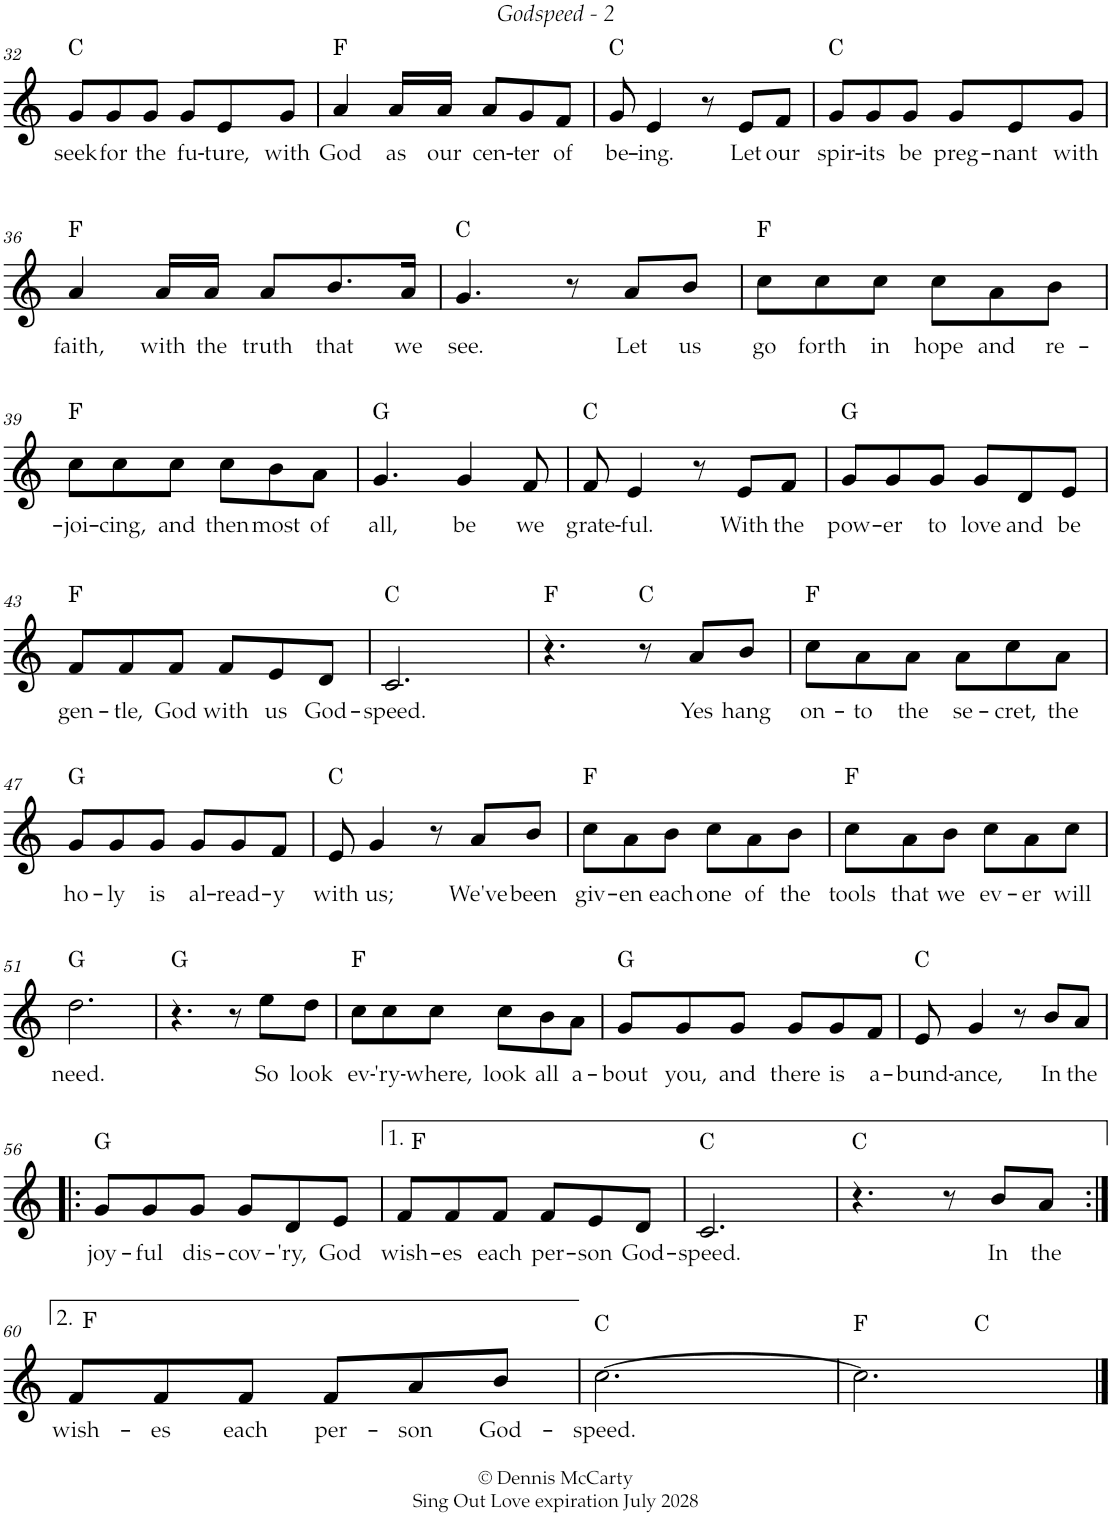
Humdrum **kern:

**kern	**text	**harte
*part1	*part1	*part1
*staff1	*staff1	*
*I"Piano	*	*
*I'Pno.	*	*
!!LO:PB:g=z
*clefG2	*	*
*k[]	*	*
*M6/8	*	*
=32	=32	=32
!	!LO:LY:b	!
8g/L	seek	C:maj
!	!LO:LY:b	!
8g/	for	.
!	!LO:LY:b	!
8g/J	the	.
!	!LO:LY:b	!
8g/L	fu-	.
!	!LO:LY:b	!
8e/	-ture,	.
!	!LO:LY:b	!
8g/J	with	.
=33	=33	=33
!	!LO:LY:b	!
4a/	God	F:maj
!	!LO:LY:b	!
16a/LL	as	.
!	!LO:LY:b	!
16a/JJ	our	.
!	!LO:LY:b	!
8a/L	cen-	.
!	!LO:LY:b	!
8g/	-ter	.
!	!LO:LY:b	!
8f/J	of	.
=34	=34	=34
!	!LO:LY:b	!
8g/	be-	C:maj
!	!LO:LY:b	!
4e/	-ing.	.
8r	.	.
!	!LO:LY:b	!
8e/L	Let	.
!	!LO:LY:b	!
8f/J	our	.
=35	=35	=35
!	!LO:LY:b	!
8g/L	spir-	C:maj
!	!LO:LY:b	!
8g/	-its	.
!	!LO:LY:b	!
8g/J	be	.
!	!LO:LY:b	!
8g/L	preg-	.
!	!LO:LY:b	!
8e/	-nant	.
!	!LO:LY:b	!
8g/J	with	.
!!LO:LB:g=z
=36	=36	=36
!	!LO:LY:b	!
4a/	faith,	F:maj
!	!LO:LY:b	!
16a/LL	with	.
!	!LO:LY:b	!
16a/JJ	the	.
!	!LO:LY:b	!
8a/L	truth	.
!	!LO:LY:b	!
8.b/	that	.
!	!LO:LY:b	!
16a/Jk	we	.
=37	=37	=37
!	!LO:LY:b	!
4.g/	see.	C:maj
8r	.	.
!	!LO:LY:b	!
8a/L	Let	.
!	!LO:LY:b	!
8b/J	us	.
=38	=38	=38
!	!LO:LY:b	!
8cc\L	go	F:maj
!	!LO:LY:b	!
8cc\	forth	.
!	!LO:LY:b	!
8cc\J	in	.
!	!LO:LY:b	!
8cc\L	hope	.
!	!LO:LY:b	!
8a\	and	.
!	!LO:LY:b	!
8b\J	re-	.
!!LO:LB:g=z
=39	=39	=39
!	!LO:LY:b	!
8cc\L	-joi-	F:maj
!	!LO:LY:b	!
8cc\	-cing,	.
!	!LO:LY:b	!
8cc\J	and	.
!	!LO:LY:b	!
8cc\L	then	.
!	!LO:LY:b	!
8b\	most	.
!	!LO:LY:b	!
8a\J	of	.
=40	=40	=40
!	!LO:LY:b	!
4.g/	all,	G:maj
!	!LO:LY:b	!
4g/	be	.
!	!LO:LY:b	!
8f/	we	.
=41	=41	=41
!	!LO:LY:b	!
8f/	grate-	C:maj
!	!LO:LY:b	!
4e/	-ful.	.
8r	.	.
!	!LO:LY:b	!
8e/L	With	.
!	!LO:LY:b	!
8f/J	the	.
=42	=42	=42
!	!LO:LY:b	!
8g/L	pow-	G:maj
!	!LO:LY:b	!
8g/	-er	.
!	!LO:LY:b	!
8g/J	to	.
!	!LO:LY:b	!
8g/L	love	.
!	!LO:LY:b	!
8d/	and	.
!	!LO:LY:b	!
8e/J	be	.
!!LO:LB:g=z
=43	=43	=43
!	!LO:LY:b	!
8f/L	gen-	F:maj
!	!LO:LY:b	!
8f/	-tle,	.
!	!LO:LY:b	!
8f/J	God	.
!	!LO:LY:b	!
8f/L	with	.
!	!LO:LY:b	!
8e/	us	.
!	!LO:LY:b	!
8d/J	God-	.
=44	=44	=44
!	!LO:LY:b	!
2.c/	-speed.	C:maj
=45	=45	=45
4.r	.	F:maj
8r	.	C:maj
!	!LO:LY:b	!
8a/L	Yes	.
!	!LO:LY:b	!
8b/J	hang	.
=46	=46	=46
!	!LO:LY:b	!
8cc\L	on-	F:maj
!	!LO:LY:b	!
8a\	-to	.
!	!LO:LY:b	!
8a\J	the	.
!	!LO:LY:b	!
8a\L	se-	.
!	!LO:LY:b	!
8cc\	-cret,	.
!	!LO:LY:b	!
8a\J	the	.
!!LO:LB:g=z
=47	=47	=47
!	!LO:LY:b	!
8g/L	ho-	G:maj
!	!LO:LY:b	!
8g/	-ly	.
!	!LO:LY:b	!
8g/J	is	.
!	!LO:LY:b	!
8g/L	al-	.
!	!LO:LY:b	!
8g/	-read-	.
!	!LO:LY:b	!
8f/J	-y	.
=48	=48	=48
!	!LO:LY:b	!
8e/	with	C:maj
!	!LO:LY:b	!
4g/	us;	.
8r	.	.
!	!LO:LY:b	!
8a/L	We've	.
!	!LO:LY:b	!
8b/J	been	.
=49	=49	=49
!	!LO:LY:b	!
8cc\L	giv-	F:maj
!	!LO:LY:b	!
8a\	-en	.
!	!LO:LY:b	!
8b\J	each	.
!	!LO:LY:b	!
8cc\L	one	.
!	!LO:LY:b	!
8a\	of	.
!	!LO:LY:b	!
8b\J	the	.
=50	=50	=50
!	!LO:LY:b	!
8cc\L	tools	F:maj
!	!LO:LY:b	!
8a\	that	.
!	!LO:LY:b	!
8b\J	we	.
!	!LO:LY:b	!
8cc\L	ev-	.
!	!LO:LY:b	!
8a\	-er	.
!	!LO:LY:b	!
8cc\J	will	.
!!LO:LB:g=z
=51	=51	=51
!	!LO:LY:b	!
2.dd\	need.	G:maj
=52	=52	=52
4.r	.	G:maj
8r	.	.
!	!LO:LY:b	!
8ee\L	So	.
!	!LO:LY:b	!
8dd\J	look	.
=53	=53	=53
!	!LO:LY:b	!
8cc\L	ev-	F:maj
!	!LO:LY:b	!
8cc\	-'ry-	.
!	!LO:LY:b	!
8cc\J	-where,	.
!	!LO:LY:b	!
8cc\L	look	.
!	!LO:LY:b	!
8b\	all	.
!	!LO:LY:b	!
8a\J	a-	.
=54	=54	=54
!	!LO:LY:b	!
8g/L	-bout	G:maj
!	!LO:LY:b	!
8g/	you,	.
!	!LO:LY:b	!
8g/J	and	.
!	!LO:LY:b	!
8g/L	there	.
!	!LO:LY:b	!
8g/	is	.
!	!LO:LY:b	!
8f/J	a-	.
=55	=55	=55
!	!LO:LY:b	!
8e/	-bund-	C:maj
!	!LO:LY:b	!
4g/	-ance,	.
8r	.	.
!	!LO:LY:b	!
8b/L	In	.
!	!LO:LY:b	!
8a/J	the	.
!!LO:LB:g=z
=56!|:	=56!|:	=56!|:
!	!LO:LY:b	!
8g/L	joy-	G:maj
!	!LO:LY:b	!
8g/	-ful	.
!	!LO:LY:b	!
8g/J	dis-	.
!	!LO:LY:b	!
8g/L	-cov-	.
!	!LO:LY:b	!
8d/	-'ry,	.
!	!LO:LY:b	!
8e/J	God	.
=57	=57	=57
!	!LO:LY:b	!
*^	*	*
8f/L	16ryy	wish-	.
.	2ryy	.	F:maj
!	!	!LO:LY:b	!
8f/	.	-es	.
!	!	!LO:LY:b	!
8f/J	.	each	.
!	!	!LO:LY:b	!
8f/L	.	per-	.
!	!	!LO:LY:b	!
8e/	.	-son	.
.	8.ryy	.	.
!	!	!LO:LY:b	!
8d/J	.	God-	.
=58	=58	=58	=58
!	!	!LO:LY:b	!
*v	*v	*	*
2.c/	-speed.	C:maj
=59	=59	=59
4.r	.	C:maj
8r	.	.
!	!LO:LY:b	!
8b/L	In	.
!	!LO:LY:b	!
8a/J	the	.
!!LO:LB:g=z
=60:|!	=60:|!	=60:|!
!	!LO:LY:b	!
8f/L	wish-	F:maj
!	!LO:LY:b	!
8f/	-es	.
!	!LO:LY:b	!
8f/J	each	.
!	!LO:LY:b	!
8f/L	per-	.
!	!LO:LY:b	!
8a/	-son	.
!	!LO:LY:b	!
8b/J	God-	.
=61	=61	=61
!	!LO:LY:b	!
[2.cc\	-speed.	C:maj
=62	=62	=62
*^	*	*
2.cc\]	4.ryy	.	F:maj
.	4.ryy	.	C:maj
*v	*v	*	*
==	==	==
*-	*-	*-
